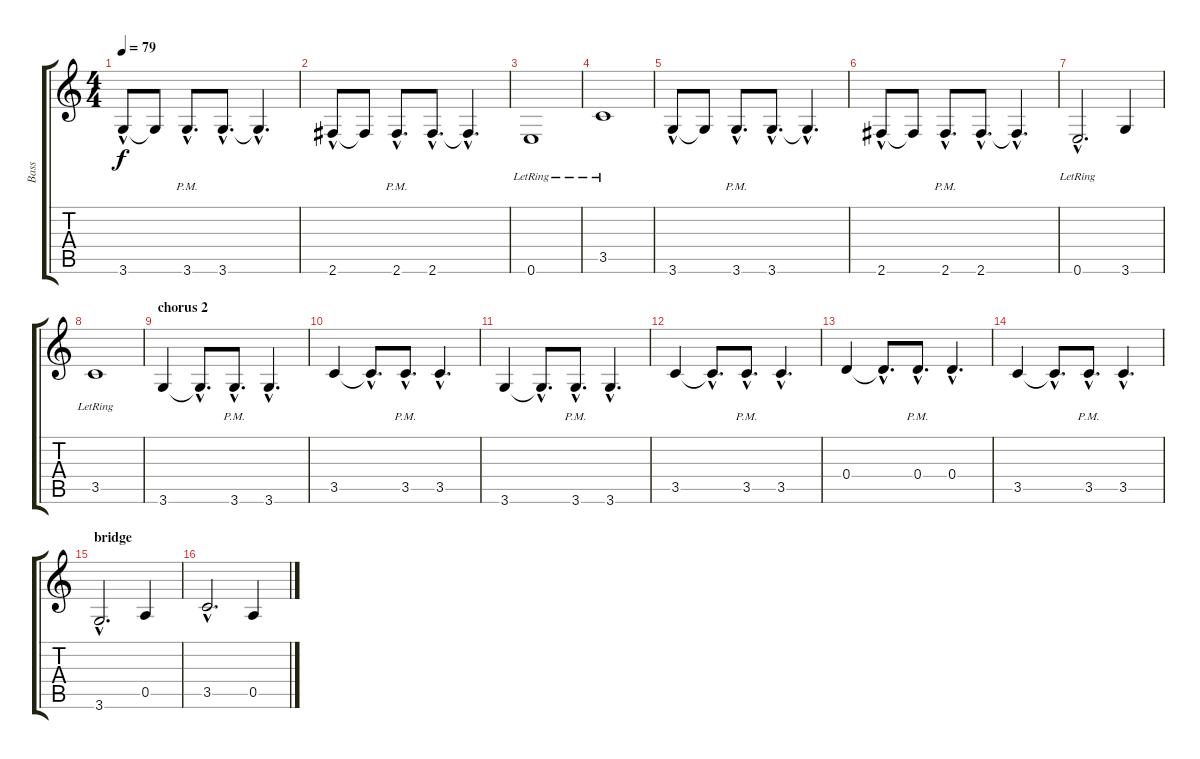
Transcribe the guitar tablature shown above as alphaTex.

\track ("Bass" "Bass") {instrument electricbassfinger}
\staff {score tabs}
\tuning (E4 B3 G3 D3 A2 E2) {hide}
\ts (4 4)
\tempo 79
\clef g2
\ks c
3.6{hac}.8{dy f} 3.6{t}.8 3.6{hac pm}.8{d} 3.6{hac}.8{d} 3.6{hac t}.4{d} |
2.6{hac}.8 2.6{t}.8 2.6{hac pm}.8{d} 2.6{hac}.8{d} 2.6{hac t}.4{d} |
0.6{lr}.1 |
3.5{lr}.1 |
3.6{hac}.8 3.6{t}.8 3.6{hac pm}.8{d} 3.6{hac}.8{d} 3.6{hac t}.4{d} |
2.6{hac}.8 2.6{t}.8 2.6{hac pm}.8{d} 2.6{hac}.8{d} 2.6{hac t}.4{d} |
0.6{hac lr}.2{d} 3.6.4 |
3.5{lr}.1 |
\section ("" "chorus 2")
3.6.4 3.6{hac t}.8{d} 3.6{hac pm}.8{d} 3.6{hac}.4{d} |
3.5.4 3.5{hac t}.8{d} 3.5{hac pm}.8{d} 3.5{hac}.4{d} |
3.6.4 3.6{hac t}.8{d} 3.6{hac pm}.8{d} 3.6{hac}.4{d} |
3.5.4 3.5{hac t}.8{d} 3.5{hac pm}.8{d} 3.5{hac}.4{d} |
0.4.4 0.4{hac t}.8{d} 0.4{hac pm}.8{d} 0.4{hac}.4{d} |
3.5.4 3.5{hac t}.8{d} 3.5{hac pm}.8{d} 3.5{hac}.4{d} |
\section ("" "bridge")
3.6{hac}.2{d} 0.5.4 |
3.5{hac}.2{d} 0.5.4
